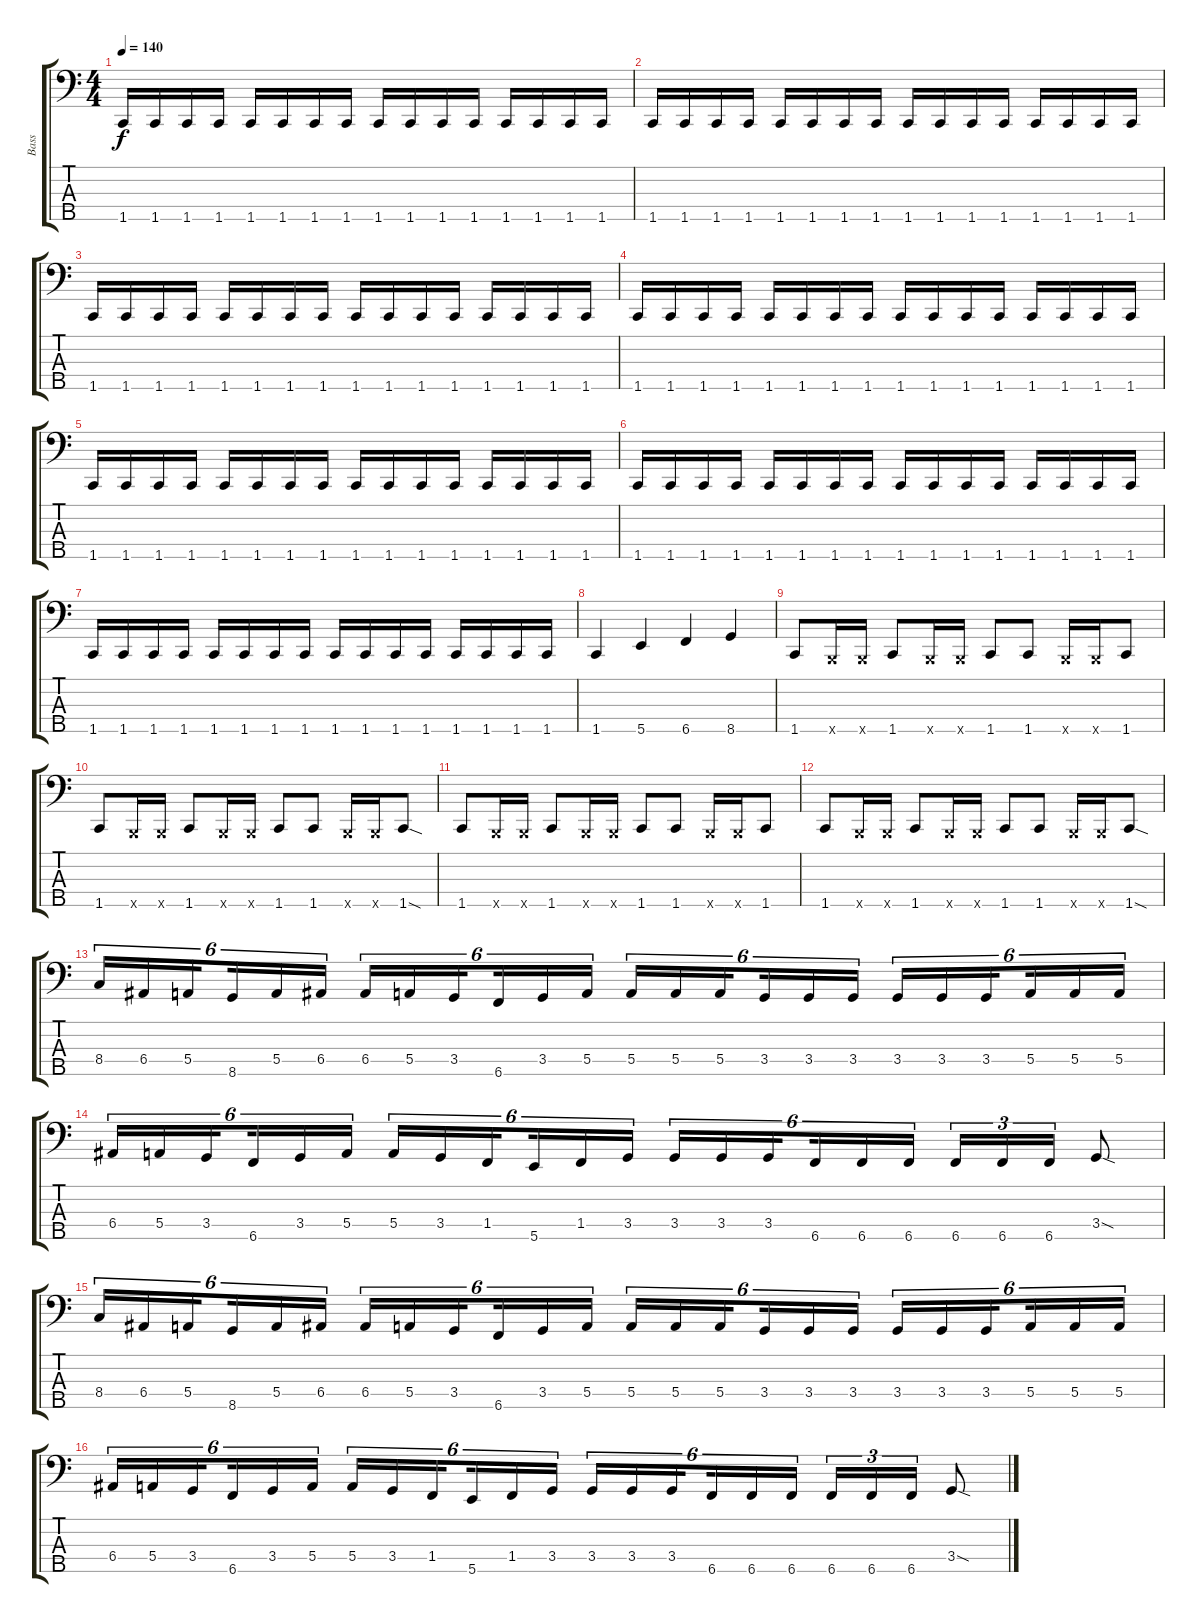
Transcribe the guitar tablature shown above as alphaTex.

\track ("Bass" "Bass") {instrument electricbasspick}
\staff {score tabs}
\tuning (G2 D2 A1 E1 B0) {hide}
\ts (4 4)
\tempo 140
\clef f4
\ks c
1.5.16{dy f} 1.5.16 1.5.16 1.5.16 1.5.16 1.5.16 1.5.16 1.5.16 1.5.16 1.5.16 1.5.16 1.5.16 1.5.16 1.5.16 1.5.16 1.5.16 |
1.5.16 1.5.16 1.5.16 1.5.16 1.5.16 1.5.16 1.5.16 1.5.16 1.5.16 1.5.16 1.5.16 1.5.16 1.5.16 1.5.16 1.5.16 1.5.16 |
1.5.16 1.5.16 1.5.16 1.5.16 1.5.16 1.5.16 1.5.16 1.5.16 1.5.16 1.5.16 1.5.16 1.5.16 1.5.16 1.5.16 1.5.16 1.5.16 |
1.5.16 1.5.16 1.5.16 1.5.16 1.5.16 1.5.16 1.5.16 1.5.16 1.5.16 1.5.16 1.5.16 1.5.16 1.5.16 1.5.16 1.5.16 1.5.16 |
1.5.16 1.5.16 1.5.16 1.5.16 1.5.16 1.5.16 1.5.16 1.5.16 1.5.16 1.5.16 1.5.16 1.5.16 1.5.16 1.5.16 1.5.16 1.5.16 |
1.5.16 1.5.16 1.5.16 1.5.16 1.5.16 1.5.16 1.5.16 1.5.16 1.5.16 1.5.16 1.5.16 1.5.16 1.5.16 1.5.16 1.5.16 1.5.16 |
1.5.16 1.5.16 1.5.16 1.5.16 1.5.16 1.5.16 1.5.16 1.5.16 1.5.16 1.5.16 1.5.16 1.5.16 1.5.16 1.5.16 1.5.16 1.5.16 |
1.5.4 5.5.4 6.5.4 8.5.4 |
1.5.8 0.5{x}.16 0.5{x}.16 1.5.8 0.5{x}.16 0.5{x}.16 1.5.8 1.5.8 0.5{x}.16 0.5{x}.16 1.5.8 |
1.5.8 0.5{x}.16 0.5{x}.16 1.5.8 0.5{x}.16 0.5{x}.16 1.5.8 1.5.8 0.5{x}.16 0.5{x}.16 1.5{sod}.8 |
1.5.8 0.5{x}.16 0.5{x}.16 1.5.8 0.5{x}.16 0.5{x}.16 1.5.8 1.5.8 0.5{x}.16 0.5{x}.16 1.5.8 |
1.5.8 0.5{x}.16 0.5{x}.16 1.5.8 0.5{x}.16 0.5{x}.16 1.5.8 1.5.8 0.5{x}.16 0.5{x}.16 1.5{sod}.8 |
8.4.16{tu (6 4)} 6.4.16{tu (6 4)} 5.4.16{tu (6 4) beam splitsecondary} 8.5.16{tu (6 4)} 5.4.16{tu (6 4)} 6.4.16{tu (6 4)} 6.4.16{tu (6 4)} 5.4.16{tu (6 4)} 3.4.16{tu (6 4) beam splitsecondary} 6.5.16{tu (6 4)} 3.4.16{tu (6 4)} 5.4.16{tu (6 4)} 5.4.16{tu (6 4)} 5.4.16{tu (6 4)} 5.4.16{tu (6 4) beam splitsecondary} 3.4.16{tu (6 4)} 3.4.16{tu (6 4)} 3.4.16{tu (6 4)} 3.4.16{tu (6 4)} 3.4.16{tu (6 4)} 3.4.16{tu (6 4) beam splitsecondary} 5.4.16{tu (6 4)} 5.4.16{tu (6 4)} 5.4.16{tu (6 4)} |
6.4.16{tu (6 4)} 5.4.16{tu (6 4)} 3.4.16{tu (6 4) beam splitsecondary} 6.5.16{tu (6 4)} 3.4.16{tu (6 4)} 5.4.16{tu (6 4)} 5.4.16{tu (6 4)} 3.4.16{tu (6 4)} 1.4.16{tu (6 4) beam splitsecondary} 5.5.16{tu (6 4)} 1.4.16{tu (6 4)} 3.4.16{tu (6 4)} 3.4.16{tu (6 4)} 3.4.16{tu (6 4)} 3.4.16{tu (6 4) beam splitsecondary} 6.5.16{tu (6 4)} 6.5.16{tu (6 4)} 6.5.16{tu (6 4)} 6.5.16{tu (3 2)} 6.5.16{tu (3 2)} 6.5.16{tu (3 2)} 3.4{sod}.8 |
8.4.16{tu (6 4)} 6.4.16{tu (6 4)} 5.4.16{tu (6 4) beam splitsecondary} 8.5.16{tu (6 4)} 5.4.16{tu (6 4)} 6.4.16{tu (6 4)} 6.4.16{tu (6 4)} 5.4.16{tu (6 4)} 3.4.16{tu (6 4) beam splitsecondary} 6.5.16{tu (6 4)} 3.4.16{tu (6 4)} 5.4.16{tu (6 4)} 5.4.16{tu (6 4)} 5.4.16{tu (6 4)} 5.4.16{tu (6 4) beam splitsecondary} 3.4.16{tu (6 4)} 3.4.16{tu (6 4)} 3.4.16{tu (6 4)} 3.4.16{tu (6 4)} 3.4.16{tu (6 4)} 3.4.16{tu (6 4) beam splitsecondary} 5.4.16{tu (6 4)} 5.4.16{tu (6 4)} 5.4.16{tu (6 4)} |
6.4.16{tu (6 4)} 5.4.16{tu (6 4)} 3.4.16{tu (6 4) beam splitsecondary} 6.5.16{tu (6 4)} 3.4.16{tu (6 4)} 5.4.16{tu (6 4)} 5.4.16{tu (6 4)} 3.4.16{tu (6 4)} 1.4.16{tu (6 4) beam splitsecondary} 5.5.16{tu (6 4)} 1.4.16{tu (6 4)} 3.4.16{tu (6 4)} 3.4.16{tu (6 4)} 3.4.16{tu (6 4)} 3.4.16{tu (6 4) beam splitsecondary} 6.5.16{tu (6 4)} 6.5.16{tu (6 4)} 6.5.16{tu (6 4)} 6.5.16{tu (3 2)} 6.5.16{tu (3 2)} 6.5.16{tu (3 2)} 3.4{sod}.8
